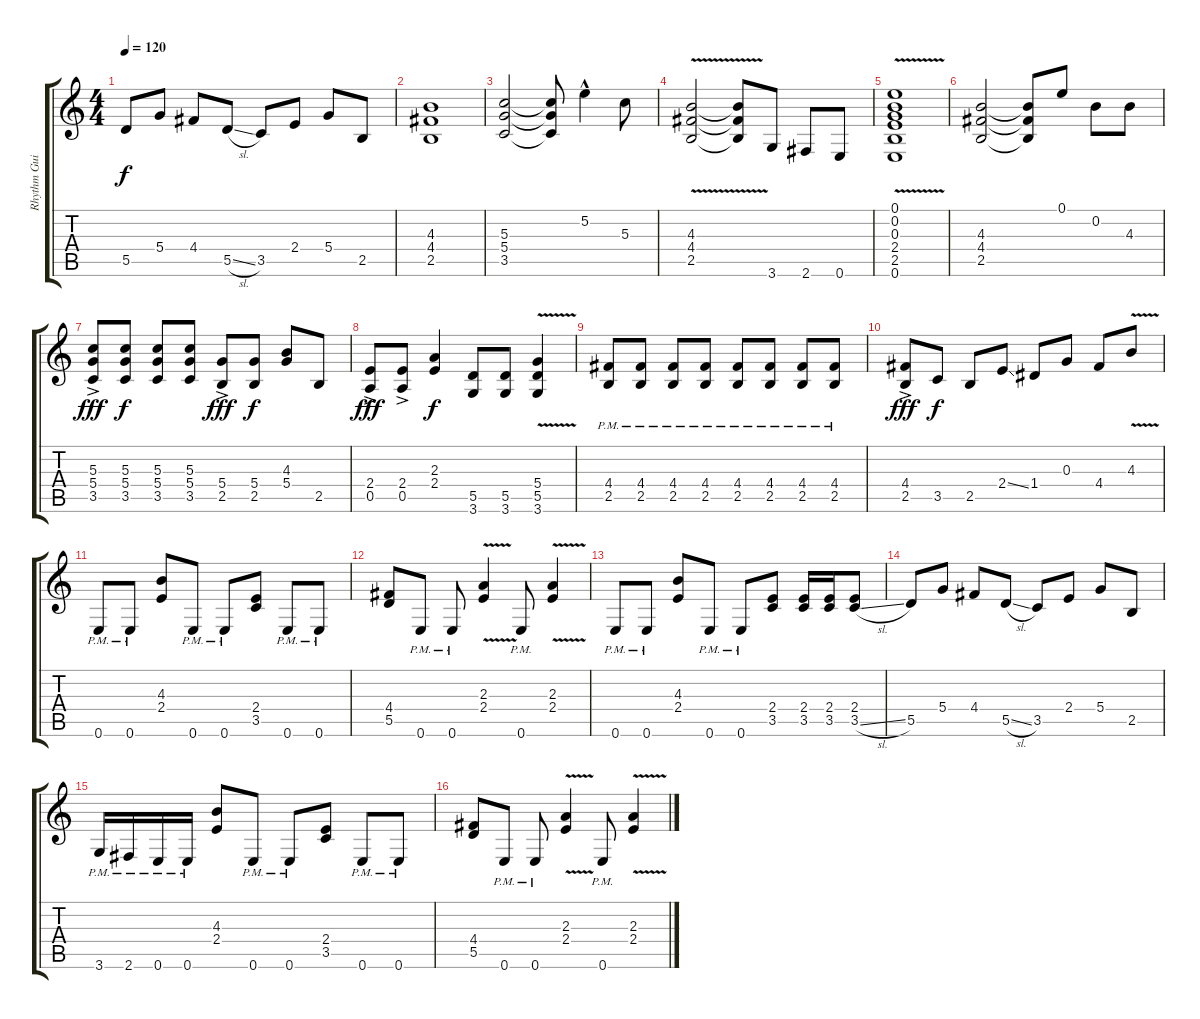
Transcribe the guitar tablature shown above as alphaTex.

\track ("Rhythm Guitar" "Rhythm Gui") {instrument distortionguitar}
\staff {score tabs}
\tuning (E4 B3 G3 D3 A2 E2) {hide}
\ts (4 4)
\tempo 120
\clef g2
\ks c
5.5.8{dy f} 5.4.8 4.4.8 5.5{sl}.8 3.5.8 2.4.8 5.4.8 2.5.8 |
(4.3 4.4 2.5).1 |
(5.3 5.4 3.5).2 (5.3{t} 5.4{t} 3.5{t}).8 5.2{hac}.4 5.3.8 |
(4.3{v} 4.4{v} 2.5{v}).2 (4.3{t} 4.4{t} 2.5{t}).8 3.6.8 2.6.8 0.6.8 |
(0.1{v} 0.2 0.3 2.4 2.5 0.6).1 |
(4.3 4.4 2.5).2 (4.3{t} 4.4{t} 2.5{t}).8 0.1.8 0.2.8 4.3.8 |
(5.3{ac} 5.4 3.5).8{dy fff} (5.3 5.4 3.5).8{dy f} (5.3 5.4 3.5).8 (5.3 5.4 3.5).8 (5.4{ac} 2.5).8{dy fff} (5.4 2.5).8{dy f} (4.3 5.4).8 2.5.8 |
(2.4{ac} 0.5).8{dy fff} (2.4{ac} 0.5).8 (2.3 2.4).4{dy f} (5.5 3.6).8 (5.5 3.6).8 (5.4{v} 5.5 3.6).4 |
(4.4{pm} 2.5{pm}).8 (4.4{pm} 2.5{pm}).8 (4.4{pm} 2.5{pm}).8 (4.4{pm} 2.5{pm}).8 (4.4{pm} 2.5{pm}).8 (4.4{pm} 2.5{pm}).8 (4.4{pm} 2.5{pm}).8 (4.4{pm} 2.5{pm}).8 |
(4.4{ac} 2.5{ac}).8{dy fff} 3.5.8{dy f} 2.5.8 2.4{ss}.8 1.4.8 0.3.8 4.4.8 4.3{v}.8 |
0.6{pm}.8 0.6{pm}.8 (4.3 2.4).8 0.6{pm}.8 0.6{pm}.8 (2.4 3.5).8 0.6{pm}.8 0.6{pm}.8 |
(4.4 5.5).8 0.6{pm}.8 0.6{pm}.8 (2.3{v} 2.4).4 0.6{pm}.8 (2.3{v} 2.4).4 |
0.6{pm}.8 0.6{pm}.8 (4.3 2.4).8 0.6{pm}.8 0.6{pm}.8 (2.4 3.5).8 (2.4 3.5).16 (2.4 3.5).16 (2.4 3.5{sl}).8 |
5.5.8 5.4.8 4.4.8 5.5{sl}.8 3.5.8 2.4.8 5.4.8 2.5.8 |
3.6{pm}.16 2.6{pm}.16 0.6{pm}.16 0.6{pm}.16 (4.3 2.4).8 0.6{pm}.8 0.6{pm}.8 (2.4 3.5).8 0.6{pm}.8 0.6{pm}.8 |
(4.4 5.5).8 0.6{pm}.8 0.6{pm}.8 (2.3{v} 2.4).4 0.6{pm}.8 (2.3{v} 2.4).4
